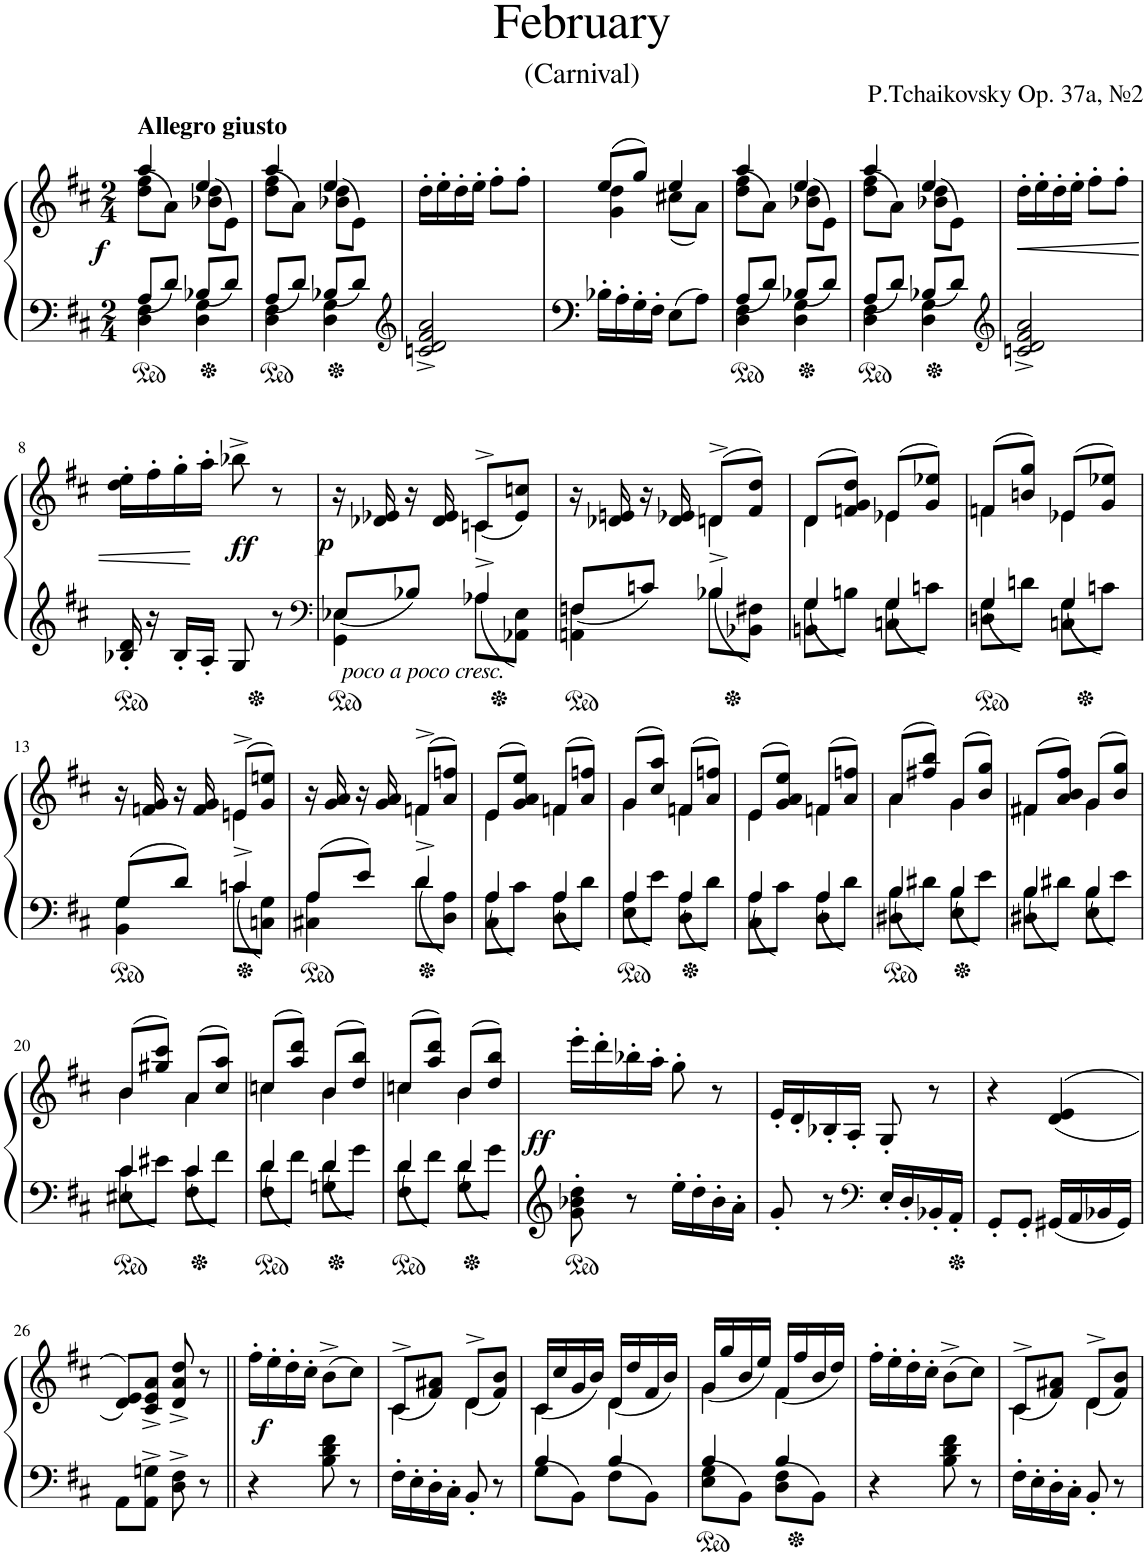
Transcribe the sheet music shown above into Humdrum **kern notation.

**kern	**kern	**dynam
*part1	*part1	*part1
*staff2	*staff1	*staff1/2
*I"Piano	*	*
*I'Pno.	*	*
*clefF4	*clefG2	*
*k[f#c#]	*k[f#c#]	*
*M2/4	*M2/4	*
=1	=1	=1
*^	*^	*
!	!	!LO:TX:a:B:t=Allegro giusto	!	!
!	!	!	!	!LO:DY:a=2
8A/L	4D\ 4F#\	4aa/	(>8dd\ 8ff#\L	f
8d/J	.	.	8a\J)	.
8B-X/L	4D\ 4G\	4ee/	(>8b-X\ 8dd\L	.
8d/J	.	.	8e\J)	.
=2	=2	=2	=2	=2
8A/L	4D\ 4F#\	4aa/	(>8dd\ 8ff#\L	.
8d/J	.	.	8a\J)	.
8B-X/L	4D\ 4G\	4ee/	(>8b-X\ 8dd\L	.
8d/J	.	.	8e\J)	.
*v	*v	*	*	*
*	*v	*v	*
=3	=3	=3
*clefG2	*	*
2cn/^ 2d/^ 2f#/^ 2a/^	16dd'\LL	.
.	16ee'\	.
.	16dd'\	.
.	16ee'\JJ	.
.	8ff#'\L	.
.	8ff#'\J	.
=4	=4	=4
*	*^	*
16B-X'\LL	(8ee/L	4g\ 4dd\	.
16A'\	.	.	.
16G'\	8gg/J)	.	.
16F#'\JJ	.	.	.
8E\L	4ee/	(8cc#X\L	.
8A\J	.	8a\J)	.
=5	=5	=5	=5
*^	*	*	*
8A/L	4D\ 4F#\	4aa/	(>8dd\ 8ff#\L	.
8d/J	.	.	8a\J)	.
8B-X/L	4D\ 4G\	4ee/	(>8b-X\ 8dd\L	.
8d/J	.	.	8e\J)	.
=6	=6	=6	=6	=6
8A/L	4D\ 4F#\	4aa/	(>8dd\ 8ff#\L	.
8d/J	.	.	8a\J)	.
8B-X/L	4D\ 4G\	4ee/	(>8b-X\ 8dd\L	.
8d/J	.	.	8e\J)	.
*v	*v	*	*	*
*	*v	*v	*
=7	=7	=7
*clefG2	*	*
2cn/^ 2d/^ 2f#/^ 2a/^	16dd'\LL	.
.	16ee'\	.
.	16dd'\	.
.	16ee'\JJ	.
.	8ff#'\L	.
.	8ff#'\J	.
!!LO:LB:g=z
=8	=8	=8
16B-X/' 16d/'	16dd\' 16ee\'LL	.
16r	16ff#'\	.
16B-'/LL	16gg'\	.
16A'/JJ	16aa'\JJ	.
!	!	!LO:DY:a=2
8G/	8bb-X^\	ff
8r	8r	.
=9	=9	=9
*clefF4	*	*
*^	*^	*
!LO:TX:b:i:t=poco a poco cresc.	!	!	!	!
!	!	!	!	!LO:DY:a=2
8E-X/L	4GG\ 4E-X\	16r	4ryy	p
.	.	16d-X/ 16e-X/	.	.
8B-X/J	.	16r	.	.
.	.	16d-/ 16e-/	.	.
4A-X^/	8A-X\L	(<8cn^/L	4cn^\	.
.	8AA-X\ 8E-\J	8e-/ 8ccn/J)	.	.
=10	=10	=10	=10	=10
8Fn/L	4AAn\ 4Fn\	16r	4ryy	.
.	.	16d-X/ 16en/	.	.
8cn/J	.	16r	.	.
.	.	16d-/ 16e-X/	.	.
4B-X^/	8B-X\L	(8dn^/L	4dn^\	.
.	8BB-X\ 8F#X\J	8f#/ 8dd/J)	.	.
=11	=11	=11	=11	=11
4G/	8BBn\ 8G\L	(8d/L	4d\	.
.	8Bn\J	8fn/ 8g/ 8dd/J)	.	.
4G/	8Cn\ 8G\L	(8e-X/L	4e-X\	.
.	8cn\J	8g/ 8ee-X/J)	.	.
=12	=12	=12	=12	=12
4G/	8Dn\ 8G\L	(8fn/L	4fn\	.
.	8dn\J	8bn/ 8gg/J)	.	.
4G/	8Cn\ 8G\L	(8e-X/L	4e-X\	.
.	8cn\J	8g/ 8ee-X/J)	.	.
!!LO:LB:g=z	!!
=13	=13	=13	=13	=13
8G/L	4BB\ 4G\	16r	4ryy	.
.	.	16fn/ 16g/	.	.
8d/J	.	16r	.	.
.	.	16f/ 16g/	.	.
4cn^/	8cn\L	(8e^/L	4en^\	.
.	8Cn\ 8G\J	8g/ 8een/J)	.	.
=14	=14	=14	=14	=14
8A/L	4C#X\ 4A\	16r	4ryy	.
.	.	16g/ 16a/	.	.
8e/J	.	16r	.	.
.	.	16g/ 16a/	.	.
4d^/	8d\L	(8fn^/L	4fn^\	.
.	8D\ 8A\J	8a/ 8ffn/J)	.	.
=15	=15	=15	=15	=15
4A/	8C#\ 8A\L	(8e/L	4e\	.
.	8c#\J	8g/ 8a/ 8ee/J)	.	.
4A/	8D\ 8A\L	(8fn/L	4fn\	.
.	8d\J	8a/ 8ffn/J)	.	.
=16	=16	=16	=16	=16
4A/	8E\ 8A\L	(8g/L	4g\	.
.	8e\J	8cc#/ 8aa/J)	.	.
4A/	8D\ 8A\L	(8fn/L	4fn\	.
.	8d\J	8a/ 8ffn/J)	.	.
=17	=17	=17	=17	=17
4A/	8C#\ 8A\L	(8e/L	4e\	.
.	8c#\J	8g/ 8a/ 8ee/J)	.	.
4A/	8D\ 8A\L	(8fn/L	4fn\	.
.	8d\J	8a/ 8ffn/J)	.	.
=18	=18	=18	=18	=18
4B/	8D#X\ 8B\L	(8a/L	4a\	.
.	8d#X\J	8ff#X/ 8bb/J)	.	.
4B/	8E\ 8B\L	(8g/L	4g\	.
.	8e\J	8b/ 8gg/J)	.	.
=19	=19	=19	=19	=19
4B/	8D#X\ 8B\L	(8f#/L	4f#X\	.
.	8d#X\J	8a/ 8b/ 8ff#/J)	.	.
4B/	8E\ 8B\L	(8g/L	4g\	.
.	8e\J	8b/ 8gg/J)	.	.
!!LO:LB:g=z	!!
=20	=20	=20	=20	=20
4c#/	8E#X\ 8c#\L	(8b/L	4b\	.
.	8e#X\J	8gg#X/ 8ccc#/J)	.	.
4c#/	8F#\ 8c#\L	(8a/L	4a\	.
.	8f#\J	8cc#/ 8aa/J)	.	.
=21	=21	=21	=21	=21
4d/	8F#\ 8d\L	(8ccn/L	4cc\	.
.	8f#\J	8aa/ 8ddd/J)	.	.
4d/	8Gn\ 8d\L	(8b/L	4b\	.
.	8g\J	8dd/ 8bb/J)	.	.
=22	=22	=22	=22	=22
4d/	8F#\ 8d\L	(8ccn/L	4ccn\	.
.	8f#\J	8aa/ 8ddd/J)	.	.
4d/	8G\ 8d\L	(8b/L	4b\	.
.	8g\J	8dd/ 8bb/J)	.	.
*	*	*v	*v	*
=23	=23	=23	=23
!	!	!	!LO:DY:b
*v	*v	*	*
8g\' 8b-X\' 8dd\'	16eee'\LL	ff
.	16ddd'\	.
8r	16bb-X'\	.
.	16aa'\JJ	.
16ee'\LL	8gg'\	.
16dd'\	.	.
16b-'\	8r	.
16a'\JJ	.	.
=24	=24	=24
8g'/	16e'/LL	.
.	16d'/	.
8r	16B-X'/	.
.	16A'/JJ	.
*clefF4	*	*
16E'/LL	8G'/	.
16D'/	.	.
16BB-X'/	8r	.
16AA'/JJ	.	.
=25	=25	=25
8GG'/L	4r	.
8GG'/J	.	.
16GG#X/LL	((>4d/ 4e/	.
16AA/	.	.
16BB-X/	.	.
16GG#/JJ	.	.
!!LO:LB:g=z
=26	=26	=26
8AA\L	8d/ 8e/L))	.
8AA\^ 8Gn\^J	8c#/^ 8e/^ 8a/^J	.
8D\^ 8F#\^	8d/^ 8a/^ 8dd/^	.
8r	8r	.
=27||	=27||	=27||
!	!	!LO:DY:a=2
4r	16ff#'\LL	f
.	16ee'\	.
.	16dd'\	.
.	16cc#'\JJ	.
8B\ 8d\ 8f#\	(8b^\L	.
8r	8cc#\J)	.
=28	=28	=28
*	*^	*
16F#'\LL	(<8c#^/L	4c#\	.
16E'\	.	.	.
16D'\	8f#/ 8a#X/J)	.	.
16C#'\JJ	.	.	.
8BB'/	(<8d^/L	4d\	.
8r	8f#/ 8b/J)	.	.
=29	=29	=29	=29
*^	*	*	*
4B/	8G\L	(<16c#/LL	4c#\	.
.	.	16cc#/	.	.
.	8BB\J	16g/	.	.
.	.	16b/JJ)	.	.
4B/	8F#\L	(<16d/LL	4d\	.
.	.	16dd/	.	.
.	8BB\J	16f#/	.	.
.	.	16b/JJ)	.	.
=30	=30	=30	=30	=30
4B/	8E\ 8G\L	(<16g/LL	4g\	.
.	.	16gg/	.	.
.	8BB\J	16b/	.	.
.	.	16ee/JJ)	.	.
4B/	8D\ 8F#\L	(<16f#/LL	4f#\	.
.	.	16ff#/	.	.
.	8BB\J	16b/	.	.
.	.	16dd/JJ)	.	.
*v	*v	*	*	*
*	*v	*v	*
=31	=31	=31
4r	16ff#'\LL	.
.	16ee'\	.
.	16dd'\	.
.	16cc#'\JJ	.
8B\ 8d\ 8f#\	(8b^\L	.
8r	8cc#\J)	.
=32	=32	=32
*	*^	*
16F#'\LL	(<8c#^/L	4c#\	.
16E'\	.	.	.
16D'\	8f#/ 8a#X/J)	.	.
16C#'\JJ	.	.	.
8BB'/	(<8d^/L	4d\	.
8r	8f#/ 8b/J)	.	.
*	*v	*v	*
=	=	=
*-	*-	*-
